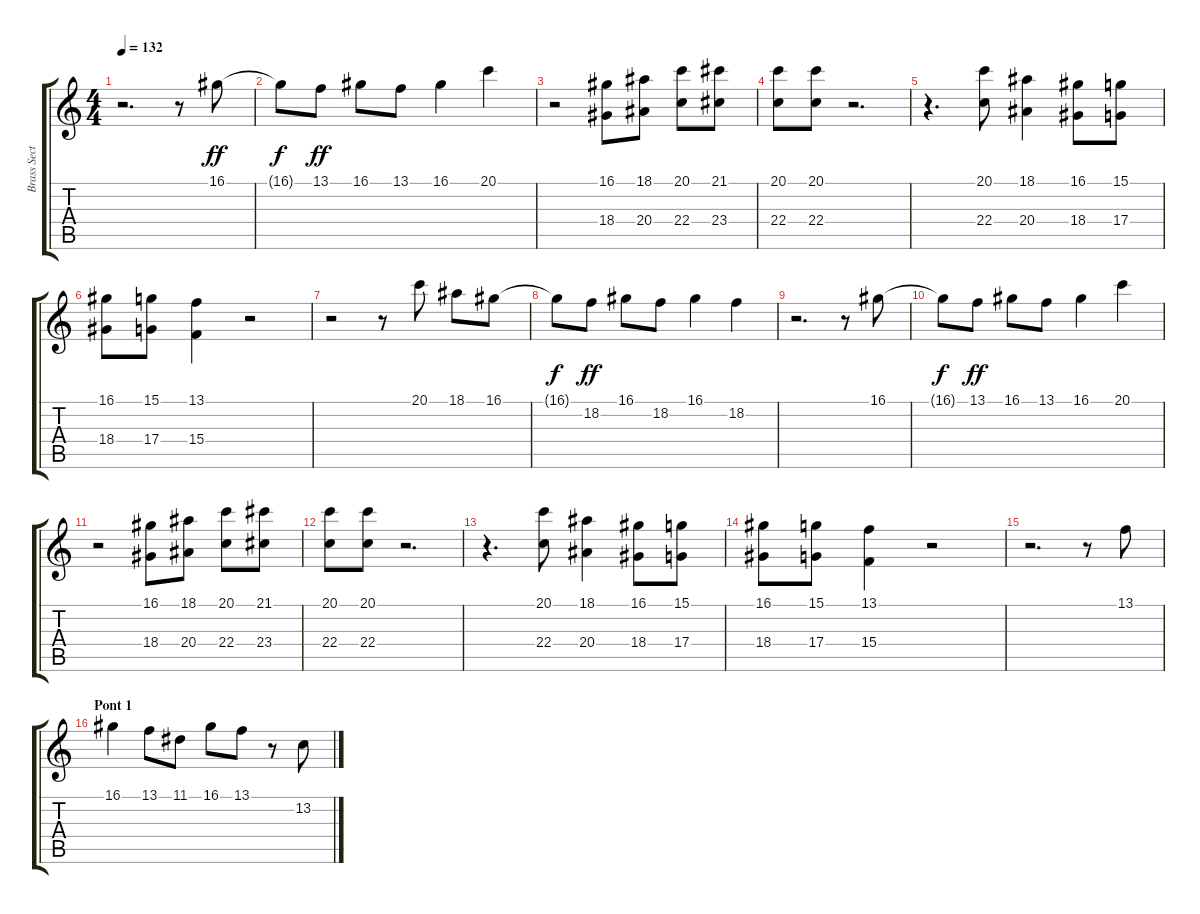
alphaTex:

\track ("Brass Section / T. Sax" "Brass Sect") {instrument brasssection}
\staff {score tabs}
\tuning (E4 B3 G3 D3 A2 E2) {hide}
\ts (4 4)
\tempo 132
\clef g2
\ks c
r.2{d dy ff} r.8 16.1.8 |
16.1{t}.8{dy f} 13.1.8{dy ff} 16.1.8 13.1.8 16.1.4 20.1.4 |
r.2 (16.1 18.4).8 (18.1 20.4).8 (20.1 22.4).8 (21.1 23.4).8 |
(20.1 22.4).8 (20.1 22.4).8 r.2{d} |
r.4{d} (20.1 22.4).8 (18.1 20.4).4 (16.1 18.4).8 (15.1 17.4).8 |
(16.1 18.4).8 (15.1 17.4).8 (13.1 15.4).4 r.2 |
r.2 r.8 20.1.8 18.1.8 16.1.8 |
16.1{t}.8{dy f} 18.2.8{dy ff} 16.1.8 18.2.8 16.1.4 18.2.4 |
r.2{d} r.8 16.1.8 |
16.1{t}.8{dy f} 13.1.8{dy ff} 16.1.8 13.1.8 16.1.4 20.1.4 |
r.2 (16.1 18.4).8 (18.1 20.4).8 (20.1 22.4).8 (21.1 23.4).8 |
(20.1 22.4).8 (20.1 22.4).8 r.2{d} |
r.4{d} (20.1 22.4).8 (18.1 20.4).4 (16.1 18.4).8 (15.1 17.4).8 |
(16.1 18.4).8 (15.1 17.4).8 (13.1 15.4).4 r.2 |
r.2{d} r.8 13.1.8 |
\section ("" "Pont 1")
16.1.4 13.1.8 11.1.8 16.1.8 13.1.8 r.8 13.2.8
